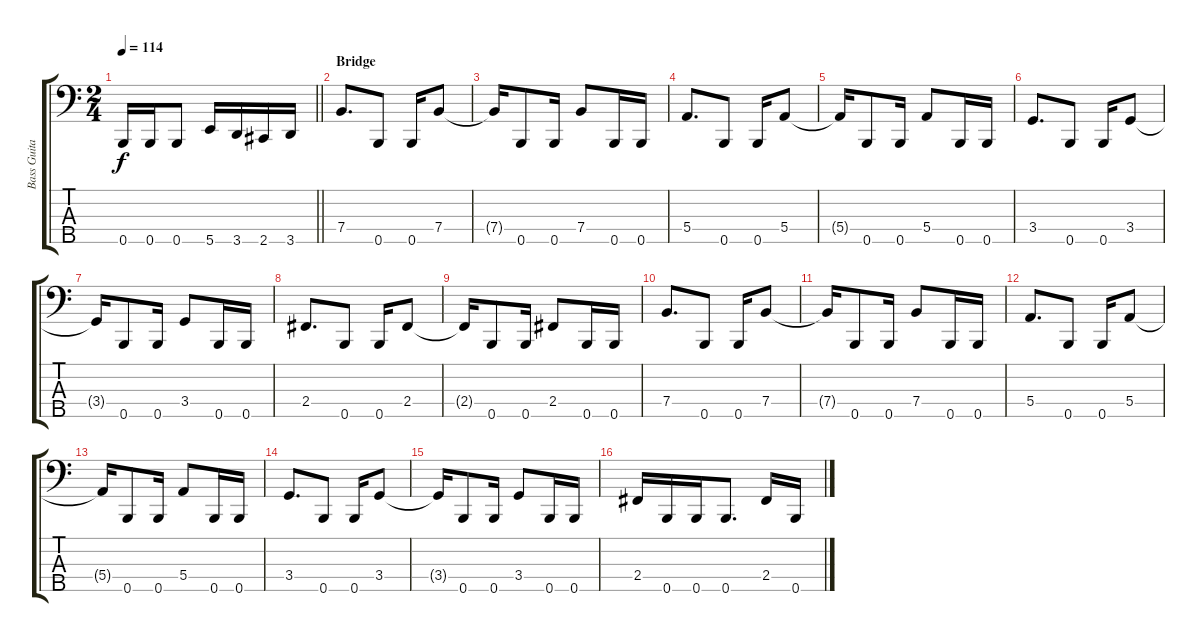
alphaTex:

\track ("Bass Guitar" "Bass Guita") {instrument electricbassfinger}
\staff {score tabs}
\tuning (G2 D2 A1 E1 B0) {hide}
\ts (2 4)
\tempo 114
\clef f4
\barLineRight lightlight
\ks c
0.5.16{dy f} 0.5.16 0.5.8 5.5.16 3.5.16 2.5.16 3.5.16 |
\section ("" "Bridge")
7.4.8{d} 0.5.8 0.5.16 7.4.8 |
7.4{t}.16 0.5.8 0.5.16 7.4.8 0.5.16 0.5.16 |
5.4.8{d} 0.5.8 0.5.16 5.4.8 |
5.4{t}.16 0.5.8 0.5.16 5.4.8 0.5.16 0.5.16 |
3.4.8{d} 0.5.8 0.5.16 3.4.8 |
3.4{t}.16 0.5.8 0.5.16 3.4.8 0.5.16 0.5.16 |
2.4.8{d} 0.5.8 0.5.16 2.4.8 |
2.4{t}.16 0.5.8 0.5.16 2.4.8 0.5.16 0.5.16 |
7.4.8{d} 0.5.8 0.5.16 7.4.8 |
7.4{t}.16 0.5.8 0.5.16 7.4.8 0.5.16 0.5.16 |
5.4.8{d} 0.5.8 0.5.16 5.4.8 |
5.4{t}.16 0.5.8 0.5.16 5.4.8 0.5.16 0.5.16 |
3.4.8{d} 0.5.8 0.5.16 3.4.8 |
3.4{t}.16 0.5.8 0.5.16 3.4.8 0.5.16 0.5.16 |
2.4.16 0.5.16 0.5.16 0.5.8{d} 2.4.16 0.5.16
